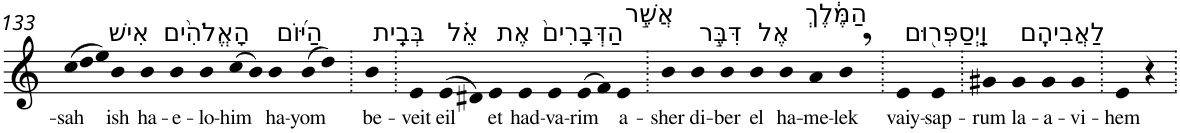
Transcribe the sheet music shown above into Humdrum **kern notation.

**kern	**text
*part1	*part1
*staff1	*staff1
*I"Piano	*
*I'Pno	*
!!LO:PB:g=z
*clefG2	*
*k[]	*
*Xtuplet	*
=133	=133
!	!LO:LY:b
(>12cc	-sah
12dd	.
12ee)	.
!LO:TX:a:t=אִישׁ	!
!	!LO:LY:b
4b	ish
!LO:TX:a:t=הָאֱלֹהִ֨ים	!
!	!LO:LY:b
4b	ha-
!	!LO:LY:b
4b	-e-
!	!LO:LY:b
4b	-lo-
!	!LO:LY:b
(>8cc	-him
8b)	.
!LO:TX:a:t=הַיּ֜וֹם	!
!	!LO:LY:b
4b	ha-
!	!LO:LY:b
(>8b	-yom
8dd)	.
=134.	=134.
!LO:TX:a:t=בְּבֵֽית	!
!	!LO:LY:b
4b	be-
=135.	=135.
!	!LO:LY:b
4e	-veit
!LO:TX:a:t=אֵ֗ל	!
!	!LO:LY:b
(>8e	eil
8d#X)	.
!LO:TX:a:t=אֶת	!
!	!LO:LY:b
4e	et
!LO:TX:a:t=הַדְּבָרִים֙	!
!	!LO:LY:b
4e	had-
!	!LO:LY:b
4e	-va-
!	!LO:LY:b
(>8e	-rim
8f)	.
!LO:TX:a:t=אֲשֶׁ֣ר	!
!	!LO:LY:b
4e	a-
=136.	=136.
!	!LO:LY:b
4b	-sher
!LO:TX:a:t=דִּבֶּ֣ר	!
!	!LO:LY:b
4b	di-
!	!LO:LY:b
4b	-ber
!LO:TX:a:t=אֶל	!
!	!LO:LY:b
4b	el
!LO:TX:a:t=הַמֶּ֔לֶךְ	!
!	!LO:LY:b
4b	ha-
!	!LO:LY:b
4a	-me-
!	!LO:LY:b
4b,	-lek
=137.	=137.
!LO:TX:a:t=וַֽיְסַפְּר֖וּם	!
!	!LO:LY:b
4e	vaiy-
!	!LO:LY:b
4e	-sap-
=138.	=138.
!	!LO:LY:b
4g#X	-rum
!LO:TX:a:t=לַאֲבִיהֶֽם	!
!	!LO:LY:b
4g#	la-
!	!LO:LY:b
4g#	-a-
!	!LO:LY:b
4g#	-vi-
=139.	=139.
!	!LO:LY:b
4e	-hem
4r	.
=.	=.
*-	*-
